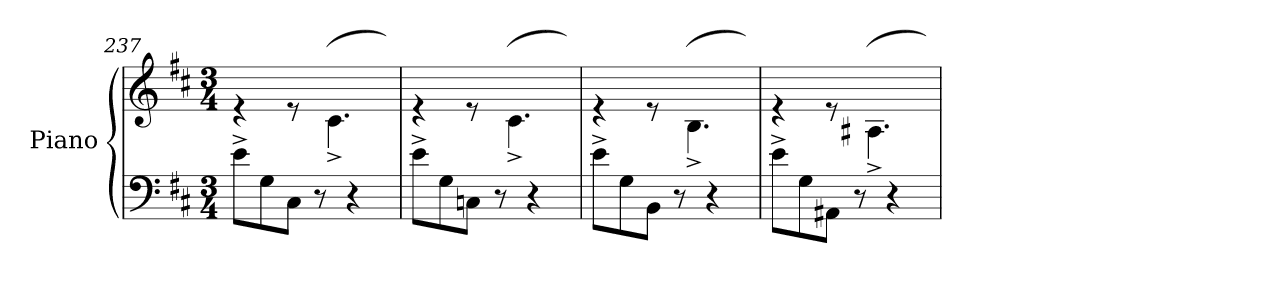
**kern	**kern
*part1	*part1
*staff2	*staff1
*I"Piano	*
*I'Pno	*
*clefF4	*clefG2
*k[f#c#]	*k[f#c#]
*M3/4	*M3/4
=237	=237
*	*^
8e^\L	4re	4.ryy
8G\	.	.
8C#\J	8re	.
8r	(8c#/Lyy	4.c#^\
4r	8g/	.
.	8ee/J)	.
=238	=238	=238
8e^\L	4re	4.ryy
8G\	.	.
8Cn\J	8re	.
8r	(8cn/Lyy	4.c^\
4r	8g/	.
.	8ee/J)	.
!!LO:LB:g=z	!!
=239	=239	=239
8e^\L	4re	4.ryy
8G\	.	.
8BB\J	8re	.
8r	(8B/Lyy	4.B^\
4r	8g/	.
.	8ee/J)	.
=240	=240	=240
8e^\L	4re	4.ryy
8G\	.	.
8AA#X\J	8re	.
8r	(8A#X/Lyy	4.A#^\
4r	8g/	.
.	8ee/J)	.
*	*v	*v
=	=
*-	*-
